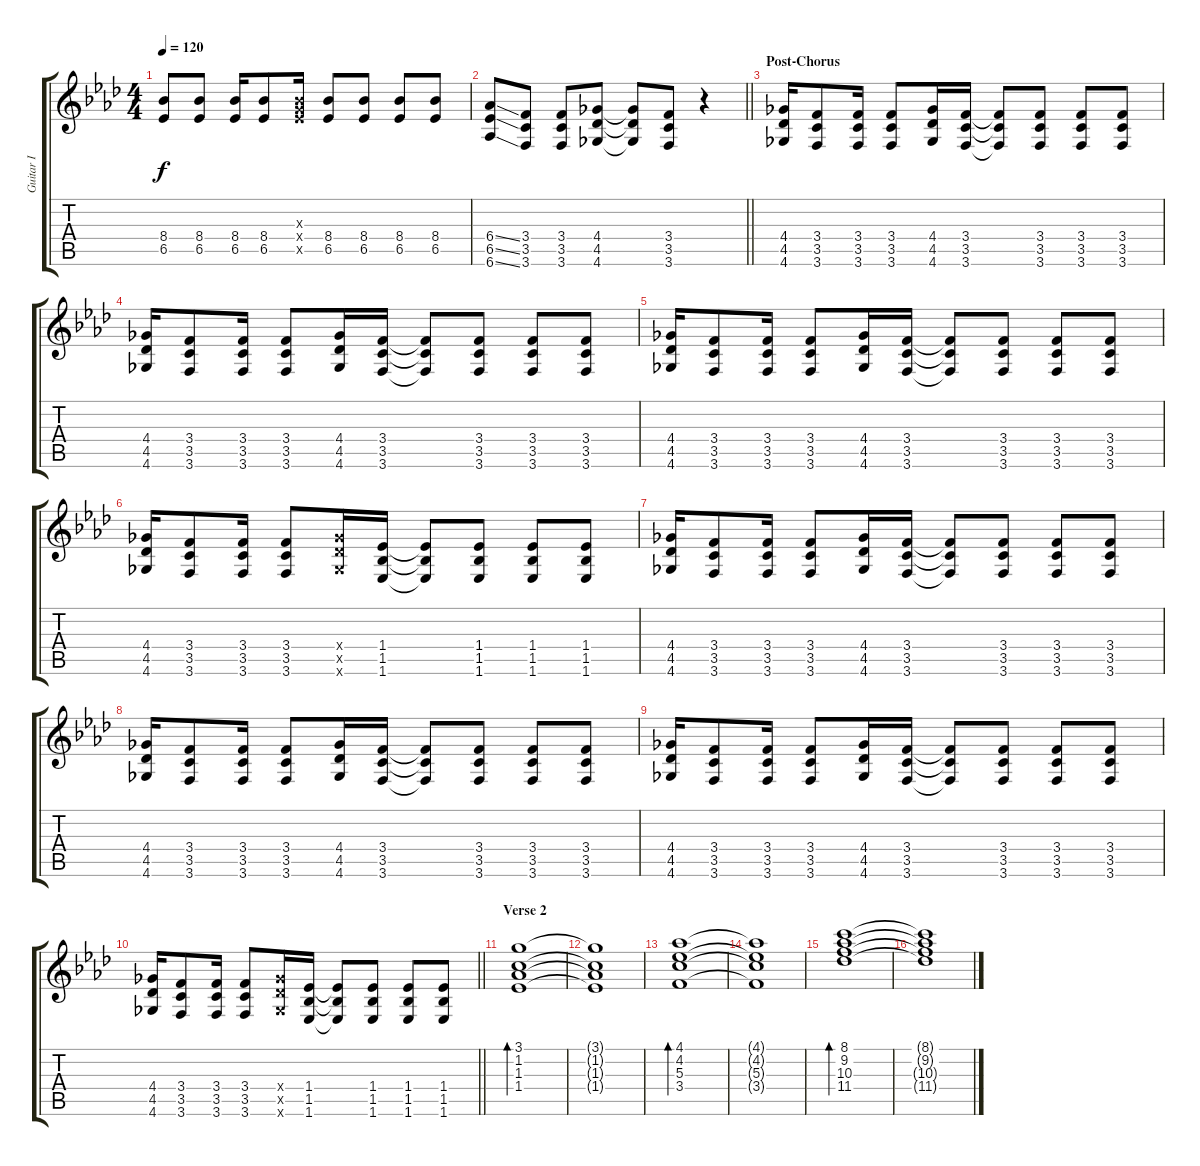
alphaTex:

\track ("Guitar I" "Guitar I") {instrument overdrivenguitar}
\staff {score tabs}
\tuning (E4 B3 G3 D3 A2 D2) {hide}
\ts (4 4)
\tempo 120
\clef g2
\ks fminor
(8.4 6.5).8{dy f} (8.4 6.5).8 (8.4 6.5).16 (8.4 6.5).8 (0.3{x} 8.4{x} 6.5{x}).16 (8.4 6.5).8 (8.4 6.5).8 (8.4 6.5).8 (8.4 6.5).8 |
\barLineRight lightlight
(6.4{ss} 6.5{ss} 6.6{ss}).8 (3.4 3.5 3.6).8 (3.4 3.5 3.6).8 (4.4 4.5 4.6).8 (4.4{t} 4.5{t} 4.6{t}).8 (3.4 3.5 3.6).8 r.4 |
\section ("" "Post-Chorus")
(4.4 4.5 4.6).16 (3.4 3.5 3.6).8 (3.4 3.5 3.6).16 (3.4 3.5 3.6).8 (4.4 4.5 4.6).16 (3.4 3.5 3.6).16 (3.4{t} 3.5{t} 3.6{t}).8 (3.4 3.5 3.6).8 (3.4 3.5 3.6).8 (3.4 3.5 3.6).8 |
(4.4 4.5 4.6).16 (3.4 3.5 3.6).8 (3.4 3.5 3.6).16 (3.4 3.5 3.6).8 (4.4 4.5 4.6).16 (3.4 3.5 3.6).16 (3.4{t} 3.5{t} 3.6{t}).8 (3.4 3.5 3.6).8 (3.4 3.5 3.6).8 (3.4 3.5 3.6).8 |
(4.4 4.5 4.6).16 (3.4 3.5 3.6).8 (3.4 3.5 3.6).16 (3.4 3.5 3.6).8 (4.4 4.5 4.6).16 (3.4 3.5 3.6).16 (3.4{t} 3.5{t} 3.6{t}).8 (3.4 3.5 3.6).8 (3.4 3.5 3.6).8 (3.4 3.5 3.6).8 |
(4.4 4.5 4.6).16 (3.4 3.5 3.6).8 (3.4 3.5 3.6).16 (3.4 3.5 3.6).8 (4.4{x} 4.5{x} 4.6{x}).16 (1.4 1.5 1.6).16 (1.4{t} 1.5{t} 1.6{t}).8 (1.4 1.5 1.6).8 (1.4 1.5 1.6).8 (1.4 1.5 1.6).8 |
(4.4 4.5 4.6).16 (3.4 3.5 3.6).8 (3.4 3.5 3.6).16 (3.4 3.5 3.6).8 (4.4 4.5 4.6).16 (3.4 3.5 3.6).16 (3.4{t} 3.5{t} 3.6{t}).8 (3.4 3.5 3.6).8 (3.4 3.5 3.6).8 (3.4 3.5 3.6).8 |
(4.4 4.5 4.6).16 (3.4 3.5 3.6).8 (3.4 3.5 3.6).16 (3.4 3.5 3.6).8 (4.4 4.5 4.6).16 (3.4 3.5 3.6).16 (3.4{t} 3.5{t} 3.6{t}).8 (3.4 3.5 3.6).8 (3.4 3.5 3.6).8 (3.4 3.5 3.6).8 |
(4.4 4.5 4.6).16 (3.4 3.5 3.6).8 (3.4 3.5 3.6).16 (3.4 3.5 3.6).8 (4.4 4.5 4.6).16 (3.4 3.5 3.6).16 (3.4{t} 3.5{t} 3.6{t}).8 (3.4 3.5 3.6).8 (3.4 3.5 3.6).8 (3.4 3.5 3.6).8 |
\barLineRight lightlight
(4.4 4.5 4.6).16 (3.4 3.5 3.6).8 (3.4 3.5 3.6).16 (3.4 3.5 3.6).8 (4.4{x} 4.5{x} 4.6{x}).16 (1.4 1.5 1.6).16 (1.4{t} 1.5{t} 1.6{t}).8 (1.4 1.5 1.6).8 (1.4 1.5 1.6).8 (1.4 1.5 1.6).8 |
\section ("" "Verse 2")
(3.1 1.2 1.3 1.4).1{bd 240 instrument electricguitarjazz} |
(3.1{t} 1.2{t} 1.3{t} 1.4{t}).1 |
(4.1 4.2 5.3 3.4).1{bd 240} |
(4.1{t} 4.2{t} 5.3{t} 3.4{t}).1 |
(8.1 9.2 10.3 11.4).1{bd 240} |
(8.1{t} 9.2{t} 10.3{t} 11.4{t}).1
